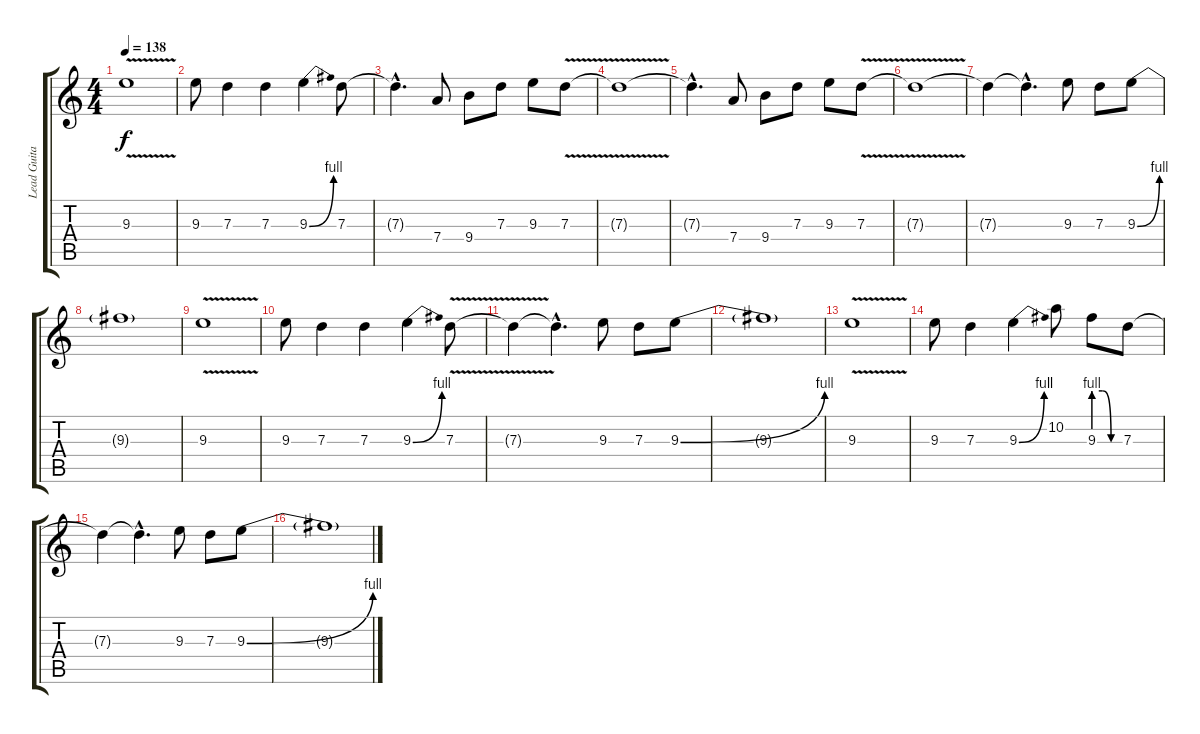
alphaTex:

\track ("Lead Guitar" "Lead Guita") {instrument distortionguitar}
\staff {score tabs}
\tuning (E4 B3 G3 D3 A2 E2) {hide}
\ts (4 4)
\tempo 138
\clef g2
\ks c
9.3{v}.1{dy f} |
9.3.8 7.3.4 7.3.4 9.3{be (bend 0 0 60 4)}.4 7.3.8 |
7.3{hac t}.4{d} 7.4.8 9.4.8 7.3.8 9.3.8 7.3{v}.8 |
7.3{t}.1 |
7.3{hac t}.4{d} 7.4.8 9.4.8 7.3.8 9.3.8 7.3{v}.8 |
7.3{t}.1 |
7.3{t}.4 7.3{hac t}.4{d} 9.3.8 7.3.8 9.3{be (bend 0 0 60 4)}.8 |
9.3{t}.1 |
9.3{v}.1 |
9.3.8 7.3.4 7.3.4 9.3{be (bend 0 0 60 4)}.4 7.3{v}.8 |
7.3{t}.4 7.3{hac t}.4{d} 9.3.8 7.3.8 9.3{be (bend 0 0 60 4)}.8 |
9.3{t}.1 |
9.3{v}.1 |
9.3.8 7.3.4 9.3{be (bend 0 0 60 4)}.4 10.2.8 9.3{be (custom 0 4 20 4 40 0 60 0)}.8 7.3.8 |
7.3{t}.4 7.3{hac t}.4{d} 9.3.8 7.3.8 9.3{be (bend 0 0 60 4)}.8 |
9.3{t}.1
